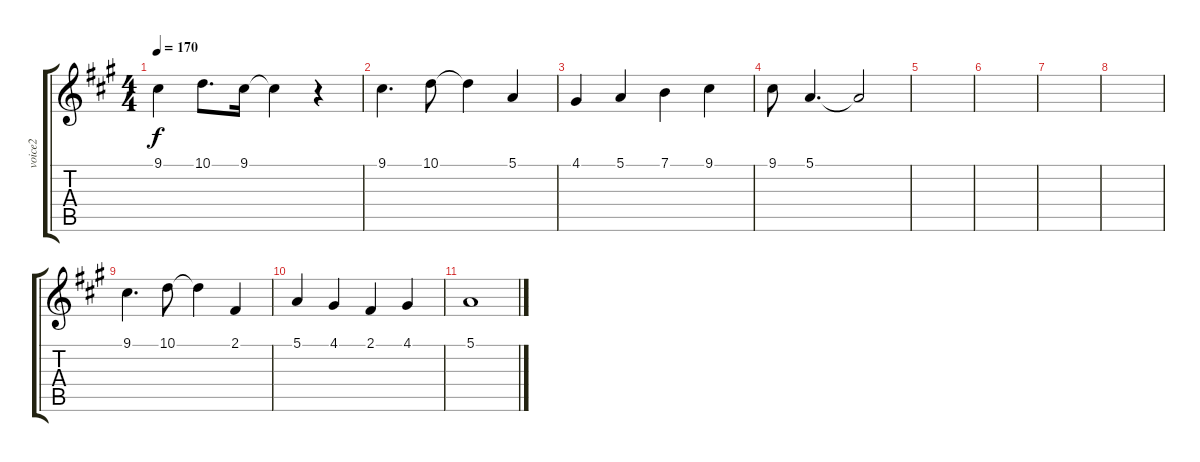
\track ("voice2" "voice2") {instrument harmonica}
\staff {score tabs}
\tuning (E4 B3 G3 D3 A2 E2) {hide}
\ts (4 4)
\tempo 170
\clef g2
\ks a
9.1.4{dy f} 10.1.8{d} 9.1.16 9.1{t}.4 r.4 |
9.1.4{d} 10.1.8 10.1{t}.4 5.1.4 |
4.1.4 5.1.4 7.1.4 9.1.4 |
9.1.8 5.1.4{d} 5.1{t}.2 |
|
|
|
|
9.1.4{d} 10.1.8 10.1{t}.4 2.1.4 |
5.1.4 4.1.4 2.1.4 4.1.4 |
5.1.1
